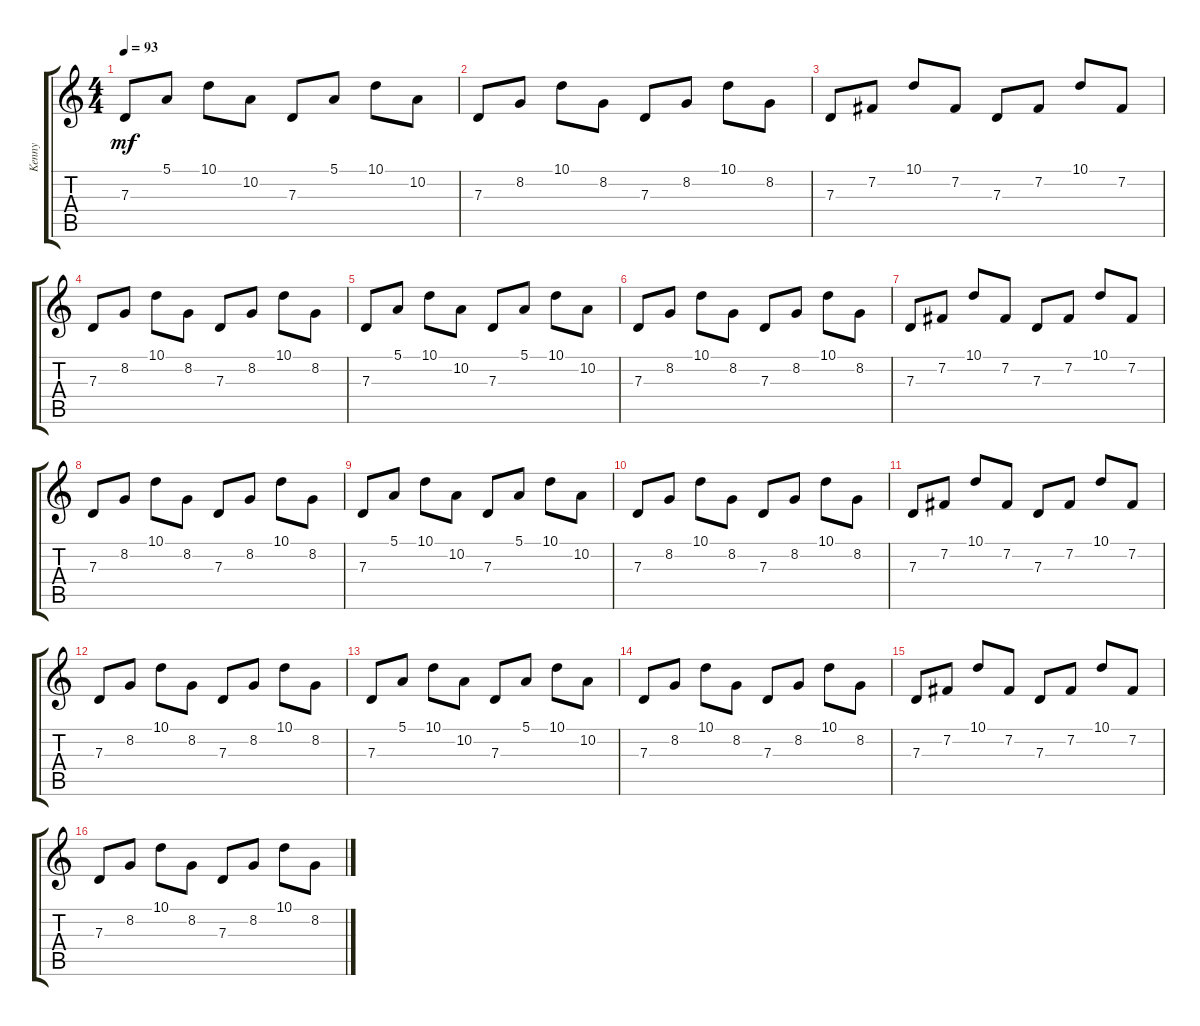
\track ("Kenny" "Kenny") {instrument synthbrass2}
\staff {score tabs}
\tuning (E4 B3 G3 D3 A2 E2) {hide}
\ts (4 4)
\tempo 93
\clef g2
\ks c
7.3.8{dy mf} 5.1.8 10.1.8 10.2.8 7.3.8 5.1.8 10.1.8 10.2.8 |
7.3.8 8.2.8 10.1.8 8.2.8 7.3.8 8.2.8 10.1.8 8.2.8 |
7.3.8 7.2.8 10.1.8 7.2.8 7.3.8 7.2.8 10.1.8 7.2.8 |
7.3.8 8.2.8 10.1.8 8.2.8 7.3.8 8.2.8 10.1.8 8.2.8 |
7.3.8 5.1.8 10.1.8 10.2.8 7.3.8 5.1.8 10.1.8 10.2.8 |
7.3.8 8.2.8 10.1.8 8.2.8 7.3.8 8.2.8 10.1.8 8.2.8 |
7.3.8 7.2.8 10.1.8 7.2.8 7.3.8 7.2.8 10.1.8 7.2.8 |
7.3.8 8.2.8 10.1.8 8.2.8 7.3.8 8.2.8 10.1.8 8.2.8 |
7.3.8 5.1.8 10.1.8 10.2.8 7.3.8 5.1.8 10.1.8 10.2.8 |
7.3.8 8.2.8 10.1.8 8.2.8 7.3.8 8.2.8 10.1.8 8.2.8 |
7.3.8 7.2.8 10.1.8 7.2.8 7.3.8 7.2.8 10.1.8 7.2.8 |
7.3.8 8.2.8 10.1.8 8.2.8 7.3.8 8.2.8 10.1.8 8.2.8 |
7.3.8 5.1.8 10.1.8 10.2.8 7.3.8 5.1.8 10.1.8 10.2.8 |
7.3.8 8.2.8 10.1.8 8.2.8 7.3.8 8.2.8 10.1.8 8.2.8 |
7.3.8 7.2.8 10.1.8 7.2.8 7.3.8 7.2.8 10.1.8 7.2.8 |
7.3.8 8.2.8 10.1.8 8.2.8 7.3.8 8.2.8 10.1.8 8.2.8
